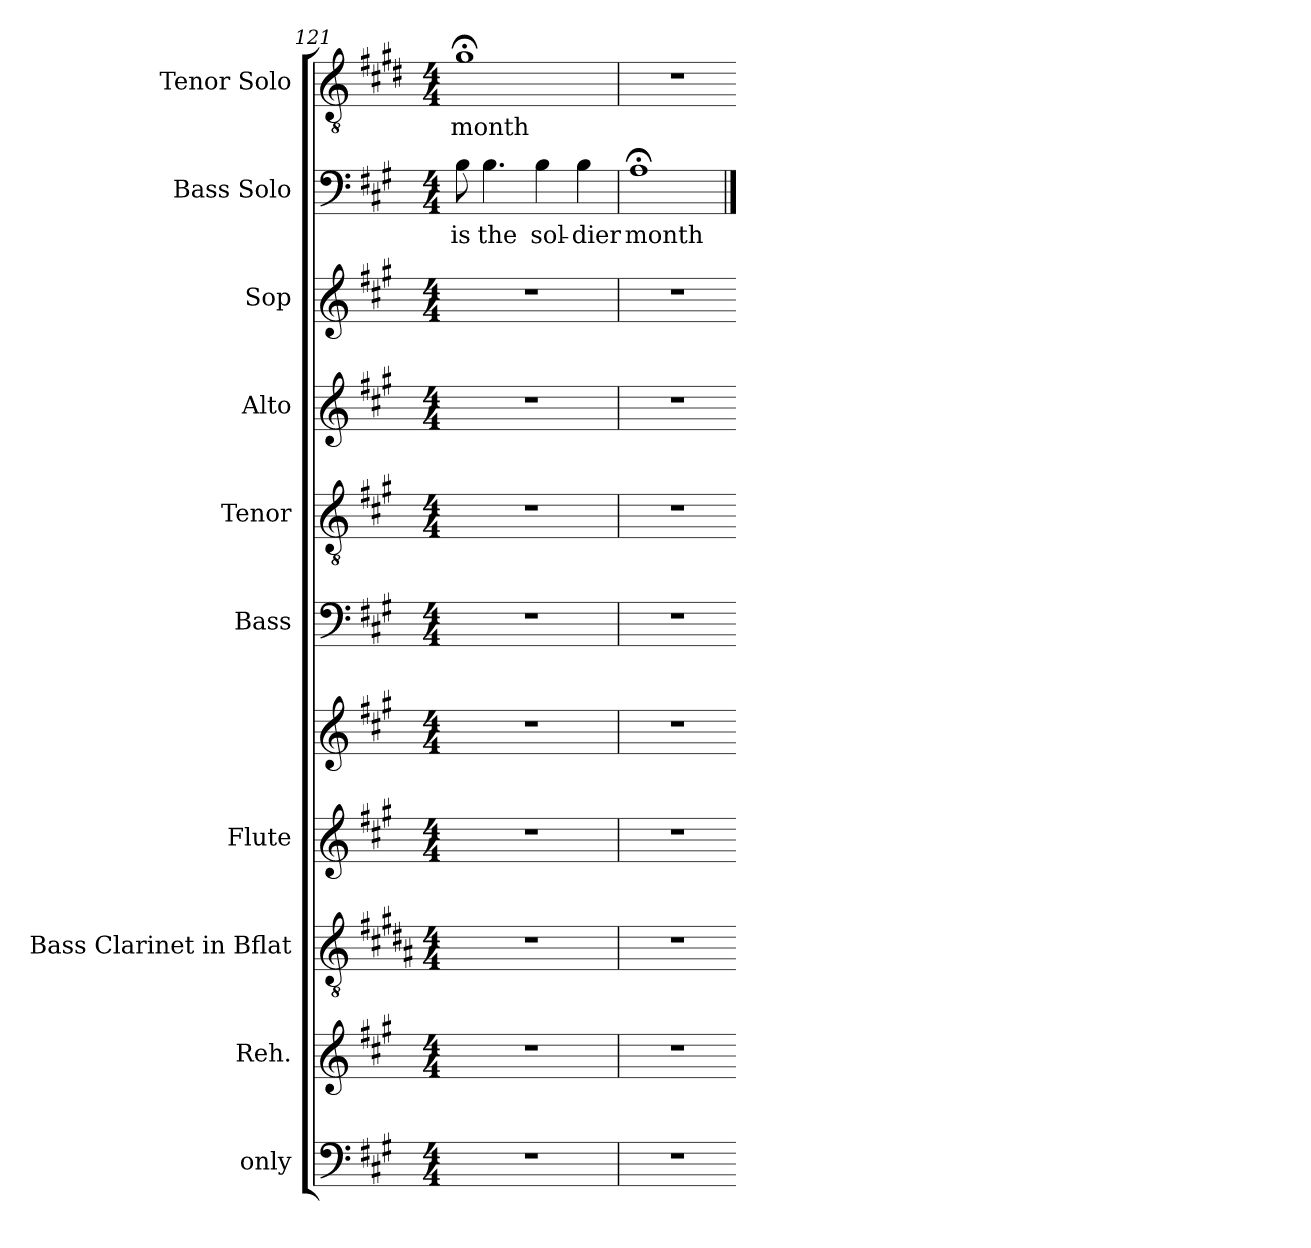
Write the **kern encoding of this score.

**kern	**kern	**kern	**kern	**kern	**kern	**kern	**kern	**kern	**kern	**text	**kern	**text
*part10	*part9	*part8	*part7	*part7	*part6	*part5	*part4	*part3	*part2	*part2	*part1	*part1
*staff11	*staff10	*staff9	*staff8	*staff7	*staff6	*staff5	*staff4	*staff3	*staff2	*staff2	*staff1	*staff1
*I"only	*I"Reh.	*I"Bass Clarinet in Bflat	*I"Flute	*	*I"Bass	*I"Tenor	*I"Alto	*I"Sop	*I"Bass Solo	*	*I"Tenor Solo	*
*	*	*I'Cl	*I'Fl	*	*	*	*	*	*	*	*	*
!!LO:LB:g=z
*clefF4	*clefG2	*clefGv2	*clefG2	*clefG2	*clefF4	*clefGv2	*clefG2	*clefG2	*clefF4	*	*clefGv2	*
*	*	*ITrd1c2	*	*	*	*	*	*	*	*	*ITrd4c7	*
*k[f#c#g#]	*k[f#c#g#]	*k[f#c#g#]	*k[f#c#g#]	*k[f#c#g#]	*k[f#c#g#]	*k[f#c#g#]	*k[f#c#g#]	*k[f#c#g#]	*k[f#c#g#]	*	*k[f#c#g#]	*
*A:	*A:	*A:	*A:	*A:	*A:	*A:	*A:	*A:	*A:	*	*A:	*
*M4/4	*M4/4	*M4/4	*M4/4	*M4/4	*M4/4	*M4/4	*M4/4	*M4/4	*M4/4	*	*M4/4	*
*MM60	*MM60	*MM60	*MM60	*MM60	*MM60	*MM60	*MM60	*MM60	*MM60	*	*MM60	*
=121	=121	=121	=121	=121	=121	=121	=121	=121	=121	=121	=121	=121
!	!	!	!	!	!	!	!	!	!	!LO:LY:b:cj	!	!LO:LY:b:cj
1r	1r	1r	1r	1r	1r	1r	1r	1r	8B\	is	1c#;<	month
!	!	!	!	!	!	!	!	!	!	!LO:LY:b:cj	!	!
.	.	.	.	.	.	.	.	.	4.B\	the	.	.
!	!	!	!	!	!	!	!	!	!	!LO:LY:b:cj	!	!
.	.	.	.	.	.	.	.	.	4B\	sol-	.	.
!	!	!	!	!	!	!	!	!	!	!LO:LY:b:cj	!	!
.	.	.	.	.	.	.	.	.	4B\	-dier	.	.
=122	=122	=122	=122	=122	=122	=122	=122	=122	=122	=122	=122	=122
!	!	!	!	!	!	!	!	!	!	!LO:LY:b:cj	!	!
1r	1r	1r	1r	1r	1r	1r	1r	1r	1A;<	month	1r	.
=	=	=	==	==	=	=	=	=	==	=	=	=
*-	*-	*-	*-	*-	*-	*-	*-	*-	*-	*-	*-	*-
